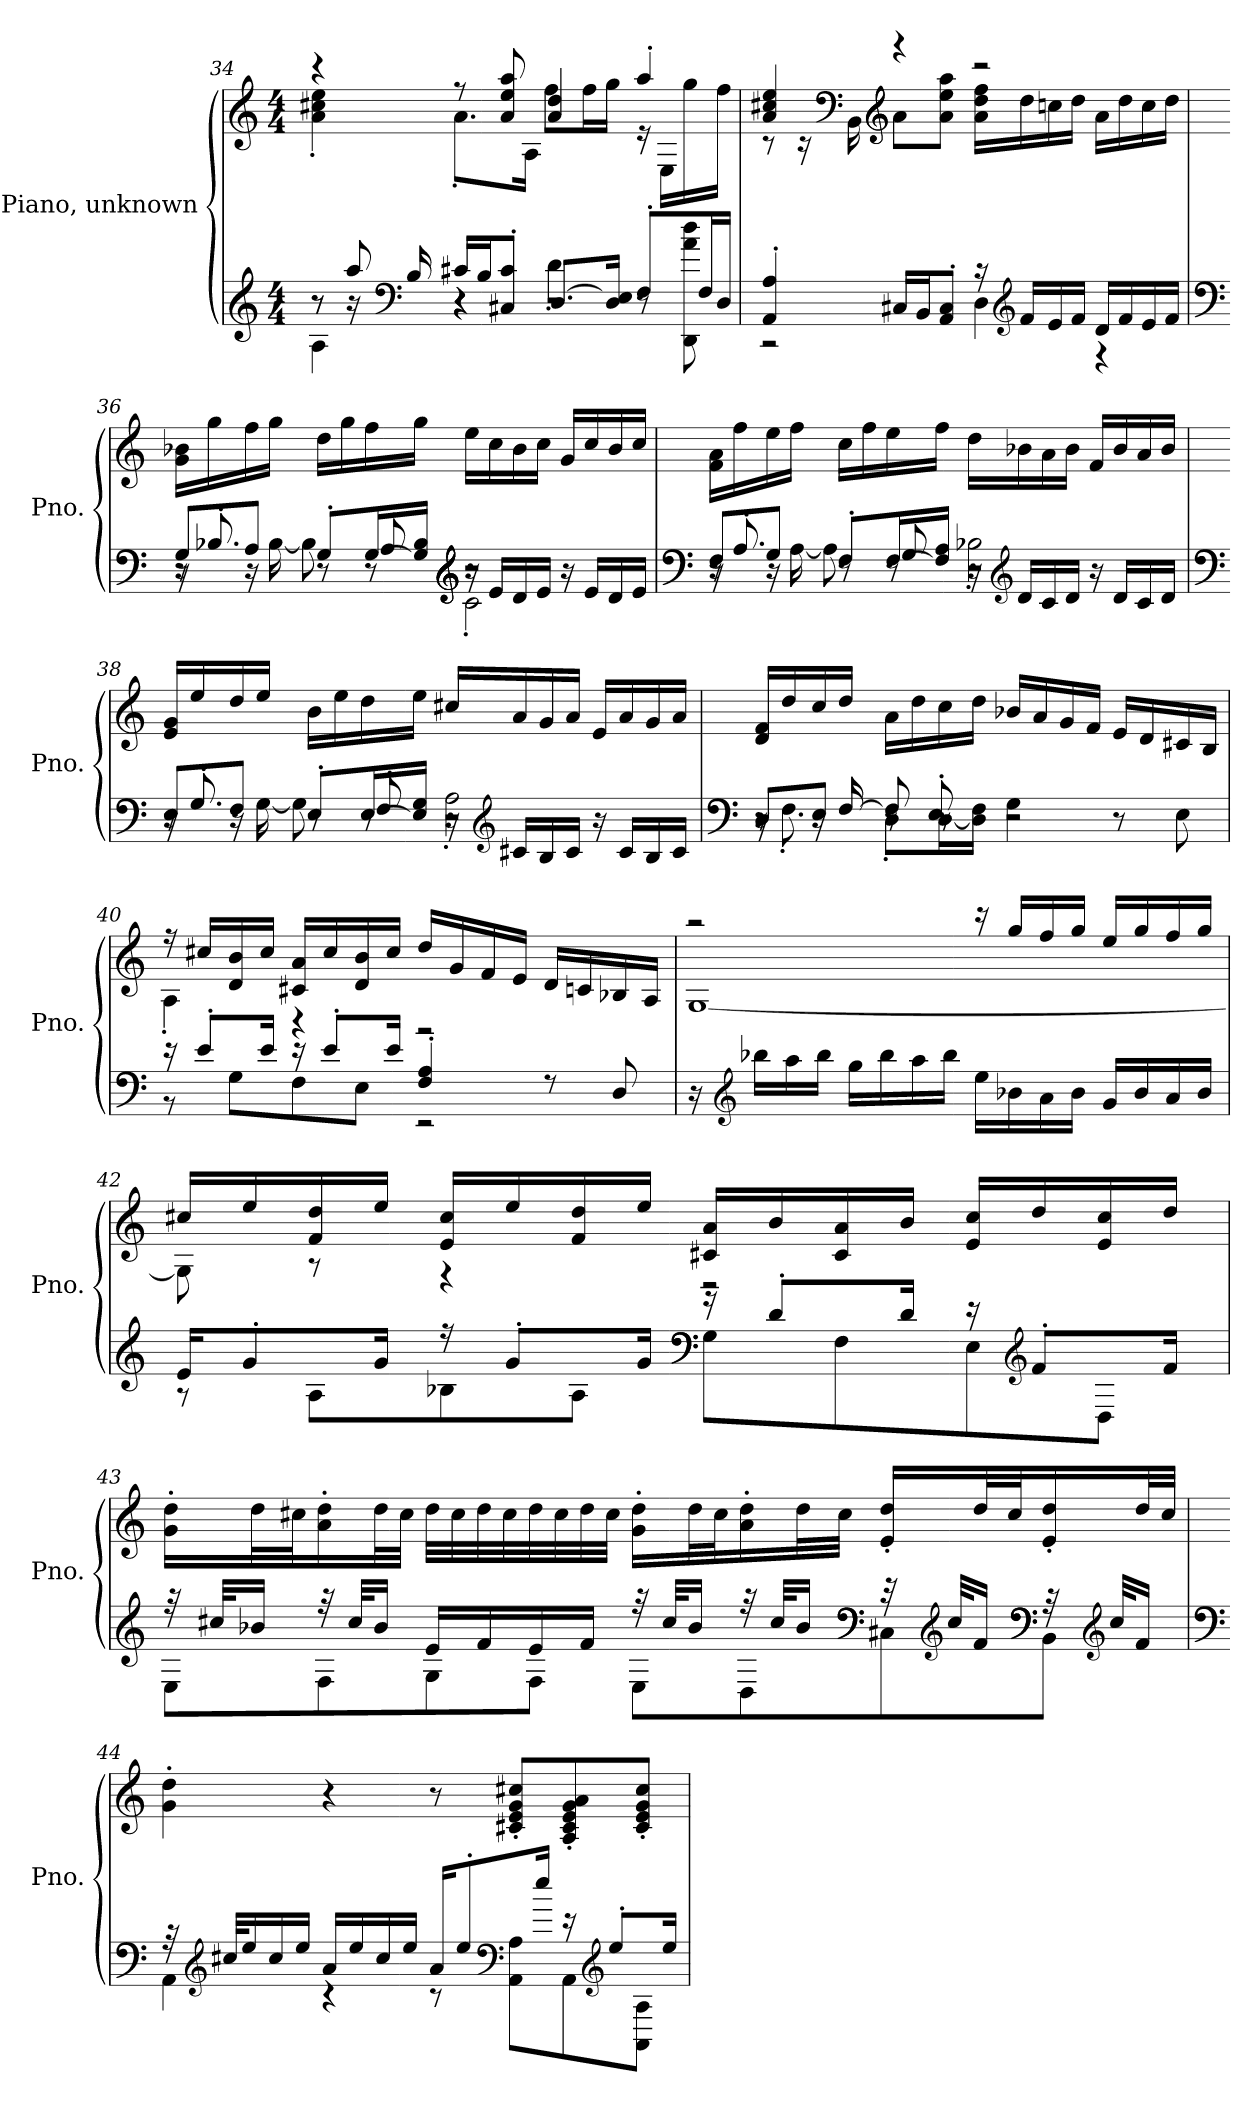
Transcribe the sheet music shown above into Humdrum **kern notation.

**kern	**kern
*part1	*part1
*staff2	*staff1
*I"Piano, unknown	*
*I'Pno.	*
*clefG2	*clefG2
*k[]	*k[]
*M4/4	*M4/4
=34	=34
*^	*^
*	*^	*	*
8r	4A\	8r	4r	4a\' 4cc#X\' 4ee\'
8aa/	.	16r	.	.
*clefF4	*	*	*	*
.	.	16B/	.	.
4r	4r	16c#X/LL	8r	8.a'\L
.	.	16B/J	.	.
.	.	8C#X/' 8c#/'J	8a/ 8ee/ 8aa/	.
.	.	.	.	16A\Jk
2r	4d'\	[8.D/L	4a/ 4dd/	8ff\L
.	.	.	.	16ff\L
.	.	16D/] 16E/Jk	.	16gg\JJ
.	8r	8F'/L	4aa'/	16r
.	.	.	.	16E\LL
.	8DD\ 8a\ 8dd\	16F/L	.	16gg\
.	.	16D/JJ	.	16ff\JJ
*	*v	*v	*	*
!!LO:LB:g=z	!!
=35	=35	=35	=35
4AA/' 4A/'	2r	4a/ 4cc#X/ 4ee/	8r
.	.	.	16r
*	*	*clefF4	*
.	.	.	16BB\
*	*	*clefG2	*
16C#X/LL	.	4r	8a\L
16BB/J	.	.	.
8AA/' 8C#/'J	.	.	8a\ 8ee\ 8aa\J
16r	4D\	2r	16a\ 16dd\ 16ff\LL
*clefG2	*	*	*
16f/LL	.	.	16dd\
16e/	.	.	16ccn\
16f/JJ	.	.	16dd\JJ
16d/LL	4r	.	16a\LL
16f/	.	.	16dd\
16e/	.	.	16cc\
16f/JJ	.	.	16dd\JJ
*v	*v	*	*
*	*v	*v
=36	=36
*clefF4	*
*^	*
*	*^	*
16r	8r	8G/L	16g\ 16b-X\LL
8.B-X'/	.	.	16gg\
.	16r	8A/J	16ff\
.	[16B-\	.	16gg\JJ
8G'/L	8B-\]	8r	16dd\LL
.	.	.	16gg\
[16G/L	8r	8A'/	16ff\
16G/] 16B-/JJ	.	.	16gg\JJ
*clefG2	*	*	*
16r	2c'\	2r	16ee\LL
16e/LL	.	.	16cc\
16d/	.	.	16b-\
16e/JJ	.	.	16cc\JJ
16r	.	.	16g/LL
16e/LL	.	.	16cc/
16d/	.	.	16b-/
16e/JJ	.	.	16cc/JJ
!!LO:LB:g=z
=37	=37	=37	=37
*clefF4	*	*	*
16r	8r	8F/L	16f\ 16a\LL
8.A'/	.	.	16ff\
.	16r	8G/J	16ee\
.	[16A\	.	16ff\JJ
8F'/L	8A\]	8r	16cc\LL
.	.	.	16ff\
[16F/L	8r	8G'/	16ee\
16F/] 16A/JJ	.	.	16ff\JJ
16r	2B-X'\	2r	16dd\LL
*clefG2	*	*	*
16d/LL	.	.	16b-X\
16c/	.	.	16a\
16d/JJ	.	.	16b-\JJ
16r	.	.	16f/LL
16d/LL	.	.	16b-/
16c/	.	.	16a/
16d/JJ	.	.	16b-/JJ
=38	=38	=38	=38
*clefF4	*	*	*
16r	8r	8E/L	16e/ 16g/LL
8.G'/	.	.	16ee/
.	16r	8F/J	16dd/
.	[16G\	.	16ee/JJ
8E'/L	8G\]	8r	16b\LL
.	.	.	16ee\
[16E/L	8r	8F'/	16dd\
16E/] 16G/JJ	.	.	16ee\JJ
16r	2A'\	2r	16cc#X/LL
*clefG2	*	*	*
16c#X/LL	.	.	16a/
16B/	.	.	16g/
16c#/JJ	.	.	16a/JJ
16r	.	.	16e/LL
16c#/LL	.	.	16a/
16B/	.	.	16g/
16c#/JJ	.	.	16a/JJ
!!LO:LB:g=z
=39	=39	=39	=39
*clefF4	*	*	*
8r	16r	8D/L	16d/ 16f/LL
.	8.F'\	.	16dd/
16r	.	8E/J	16cc/
[16F/	.	.	16dd/JJ
8F/]	8D'\L	8r	16a\LL
.	.	.	16dd\
8r	[16D\L	8E'/	16cc\
.	16D\] 16F\JJ	.	16dd\JJ
2r	4G\	2r	16b-X/LL
.	.	.	16a/
.	.	.	16g/
.	.	.	16f/JJ
.	8r	.	16e/LL
.	.	.	16d/
.	8E\	.	16c#X/
.	.	.	16B/JJ
*	*v	*v	*
=40	=40	=40
*	*	*^
16r	8r	16r	4A'\
8e'/L	.	16cc#X/LL	.
.	8G\L	16d/ 16b/	.
16e/Jk	.	16cc#/JJ	.
16r	8F\	16c#X/ 16a/LL	4r
8e'/L	.	16cc#/	.
.	8E\J	16d/ 16b/	.
16e/Jk	.	16cc#/JJ	.
4F/' 4A/'	2r	16dd/LL	2r
.	.	16g/	.
.	.	16f/	.
.	.	16e/JJ	.
8r	.	16d/LL	.
.	.	16cn/	.
8D/	.	16B-X/	.
.	.	16A/JJ	.
*v	*v	*	*
!!LO:LB:g=z	!!
=41	=41	=41
16r	2r	[1G
*clefG2	*	*
16bb-X\LL	.	.
16aa\	.	.
16bb-\JJ	.	.
16gg\LL	.	.
16bb-\	.	.
16aa\	.	.
16bb-\JJ	.	.
16ee\LL	16r	.
16b-X\	16gg/LL	.
16a\	16ff/	.
16b-\JJ	16gg/JJ	.
16g/LL	16ee/LL	.
16b-/	16gg/	.
16a/	16ff/	.
16b-/JJ	16gg/JJ	.
=42	=42	=42
*^	*	*
16e/KL	8r	16cc#X/LL	8G\]
8g'/	.	16ee/	.
.	8A\L	16f/ 16dd/	8r
16g/Jk	.	16ee/JJ	.
16r	8B-X\	16e/ 16cc#/LL	4r
8g'/L	.	16ee/	.
.	8A\J	16f/ 16dd/	.
16g/Jk	.	16ee/JJ	.
*clefF4	*	*	*
16r	8G\L	16c#X/ 16a/LL	2r
8d'/L	.	16b/	.
.	8F\	16c#/ 16a/	.
16d/Jk	.	16b/JJ	.
16r	8E\	16e/ 16cc#/LL	.
*clefG2	*	*	*
8f'/L	.	16dd/	.
.	8D\J	16e/ 16cc#/	.
16f/Jk	.	16dd/JJ	.
*	*	*v	*v
!!LO:PB:g=z
=43	=43	=43
32r	8E\L	16g\' 16dd\'LL
32cc#X/KLL	.	.
16b-X/JJ	.	32dd\L
.	.	32cc#X\J
32r	8F\	16a\' 16dd\'
32cc#/KLL	.	.
16b-/JJ	.	32dd\L
.	.	32cc#\JJJ
16e/LL	8G\	32dd\LLL
.	.	32cc#\
16f/	.	32dd\
.	.	32cc#\
16e/	8F\J	32dd\
.	.	32cc#\
16f/JJ	.	32dd\
.	.	32cc#\JJJ
32r	8E\L	16g\' 16dd\'LL
32cc#/KLL	.	.
16b-/JJ	.	32dd\L
.	.	32cc#\J
32r	8D\	16a\' 16dd\'
32cc#/KLL	.	.
16b-/JJ	.	32dd\L
.	.	32cc#\JJJ
*clefF4	*	*
32r	8C#X\	16e/' 16dd/'LL
*clefG2	*	*
32cc#/KLL	.	.
16f/JJ	.	32dd/L
.	.	32cc#/J
*clefF4	*	*
32r	8BB\J	16e/' 16dd/'
*clefG2	*	*
32cc#/KLL	.	.
16f/JJ	.	32dd/L
.	.	32cc#/JJJ
!!LO:LB:g=z
=44	=44	=44
*clefF4	*	*
32r	4AA\	4g\' 4dd\'
*clefG2	*	*
32cc#X/KLL	.	.
16ee/	.	.
16cc#/	.	.
16ee/JJ	.	.
16a/LL	4r	4r
16ee/	.	.
16cc#/	.	.
16ee/JJ	.	.
16a/KL	8r	8r
8ee'/	.	.
*clefF4	*	*
.	8AA\ 8A\L	8c#X/' 8e/' 8g/' 8cc#X/'L
16ee/Jk	.	.
16r	8AA\	8A/' 8c#/' 8e/' 8g/' 8a/'
*clefG2	*	*
8ee'/L	.	.
.	8AA\ 8A\J	8c#/' 8e/' 8g/' 8cc#/'J
16ee/Jk	.	.
*v	*v	*
=	=
*-	*-
